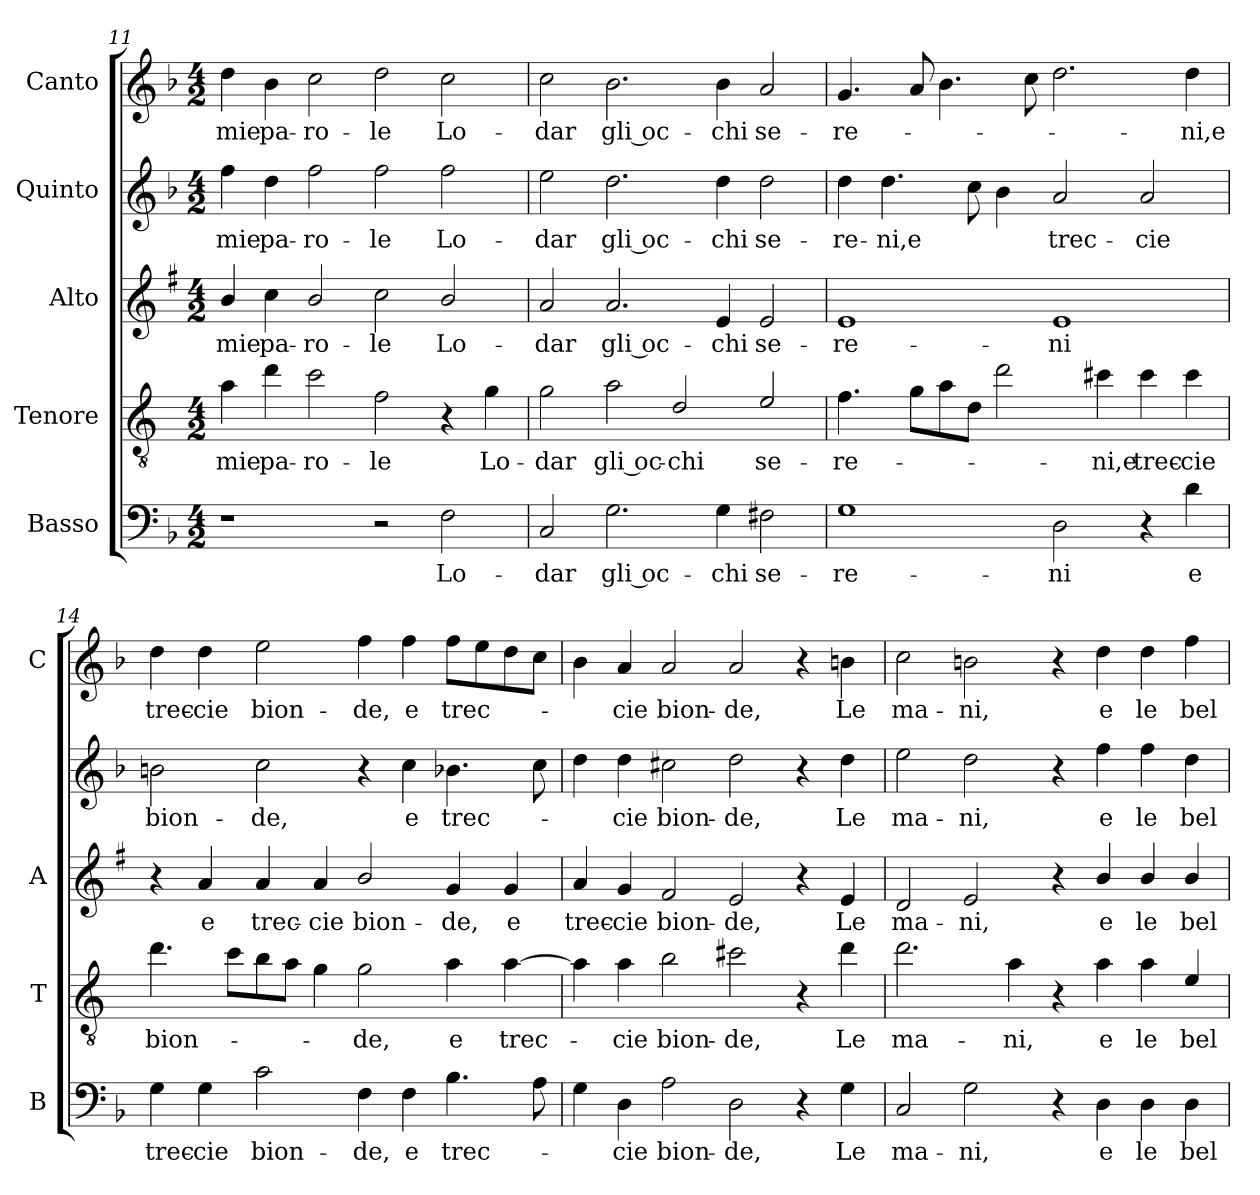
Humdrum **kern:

**kern	**text	**kern	**text	**kern	**text	**kern	**text	**kern	**text
*part5	*part5	*part4	*part4	*part3	*part3	*part2	*part2	*part1	*part1
*staff5	*staff5	*staff4	*staff4	*staff3	*staff3	*staff2	*staff2	*staff1	*staff1
*I"Basso	*	*I"Tenore	*	*I"Alto	*	*I"Quinto	*	*I"Canto	*
*I'B	*	*I'T	*	*I'A	*	*	*	*I'C	*
*clefF4	*	*clefGv2	*	*clefG2	*	*clefG2	*	*clefG2	*
*	*	*ITrd4c7	*	*ITrd1c2	*	*	*	*	*
*k[b-]	*	*k[b-]	*	*k[b-]	*	*k[b-]	*	*k[b-]	*
*F:	*	*F:	*	*F:	*	*F:	*	*F:	*
*M4/2	*	*M4/2	*	*M4/2	*	*M4/2	*	*M4/2	*
=11	=11	=11	=11	=11	=11	=11	=11	=11	=11
!	!	!	!LO:LY:b	!	!LO:LY:b	!	!LO:LY:b	!	!LO:LY:b
1r	.	4d\	mie	4a/	mie	4ff\	mie	4dd\	mie
!	!	!	!LO:LY:b	!	!LO:LY:b	!	!LO:LY:b	!	!LO:LY:b
.	.	4g\	pa-	4b-\	pa-	4dd\	pa-	4b-\	pa-
!	!	!	!LO:LY:b	!	!LO:LY:b	!	!LO:LY:b	!	!LO:LY:b
.	.	2f\	-ro-	2a/	-ro-	2ff\	-ro-	2cc\	-ro-
!	!	!	!LO:LY:b	!	!LO:LY:b	!	!LO:LY:b	!	!LO:LY:b
2r	.	2B-\	-le	2b-\	-le	2ff\	-le	2dd\	-le
!	!LO:LY:b	!	!	!	!LO:LY:b	!	!LO:LY:b	!	!LO:LY:b
2F\	Lo-	4r	.	2a/	Lo-	2ff\	Lo-	2cc\	Lo-
!	!	!	!LO:LY:b	!	!	!	!	!	!
.	.	4c\	Lo-	.	.	.	.	.	.
!!LO:LB:g=z
=12	=12	=12	=12	=12	=12	=12	=12	=12	=12
!	!LO:LY:b	!	!LO:LY:b	!	!LO:LY:b	!	!LO:LY:b	!	!LO:LY:b
2C/	-dar	2c\	-dar	2g/	-dar	2ee\	-dar	2cc\	-dar
!	!LO:LY:b	!	!LO:LY:b	!	!LO:LY:b	!	!LO:LY:b	!	!LO:LY:b
2.G\	gli oc-	2d\	gli oc-	2.g/	gli oc-	2.dd\	gli oc-	2.b-\	gli oc-
!	!	!	!LO:LY:b	!	!	!	!	!	!
.	.	2G/	-chi	.	.	.	.	.	.
!	!LO:LY:b	!	!	!	!LO:LY:b	!	!LO:LY:b	!	!LO:LY:b
4G\	-chi	.	.	4d/	-chi	4dd\	-chi	4b-\	-chi
!	!LO:LY:b	!	!LO:LY:b	!	!LO:LY:b	!	!LO:LY:b	!	!LO:LY:b
2F#X\	se-	2A/	se-	2d/	se-	2dd\	se-	2a/	se-
=13	=13	=13	=13	=13	=13	=13	=13	=13	=13
!	!LO:LY:b	!	!LO:LY:b	!	!LO:LY:b	!	!LO:LY:b	!	!LO:LY:b
1G	-re-	4.B-\	-re-	1d	-re-	4dd\	-re-	4.g/	-re-
!	!	!	!	!	!	!	!LO:LY:b	!	!
.	.	.	.	.	.	4.dd\	-ni,e	.	.
.	.	8c\L	.	.	.	.	.	8a/	.
.	.	8d\	.	.	.	.	.	4.b-\	.
.	.	8G\J	.	.	.	8cc\	.	.	.
.	.	2g\	.	.	.	4b-\	.	.	.
.	.	.	.	.	.	.	.	8cc\	.
!	!LO:LY:b	!	!	!	!LO:LY:b	!	!LO:LY:b	!	!
2D\	-ni	.	.	1d	-ni	2a/	trec-	2.dd\	.
!	!	!	!LO:LY:b	!	!	!	!	!	!
.	.	4f#X\	-ni,e	.	.	.	.	.	.
!	!	!	!LO:LY:b	!	!	!	!LO:LY:b	!	!
4r	.	4f#\	trec-	.	.	2a/	-cie	.	.
!	!LO:LY:b	!	!LO:LY:b	!	!	!	!	!	!LO:LY:b
4d\	e	4f#\	-cie	.	.	.	.	4dd\	-ni,e
=14	=14	=14	=14	=14	=14	=14	=14	=14	=14
!	!LO:LY:b	!	!LO:LY:b	!	!	!	!LO:LY:b	!	!LO:LY:b
4G\	trec-	4.g\	bion-	4r	.	2bn\	bion-	4dd\	trec-
!	!LO:LY:b	!	!	!	!LO:LY:b	!	!	!	!LO:LY:b
4G\	-cie	.	.	4g/	e	.	.	4dd\	-cie
.	.	8f\L	.	.	.	.	.	.	.
!	!LO:LY:b	!	!	!	!LO:LY:b	!	!LO:LY:b	!	!LO:LY:b
2c\	bion-	8e\	.	4g/	trec-	2cc\	-de,	2ee\	bion-
.	.	8d\J	.	.	.	.	.	.	.
!	!	!	!	!	!LO:LY:b	!	!	!	!
.	.	4c\	.	4g/	-cie	.	.	.	.
!	!LO:LY:b	!	!LO:LY:b	!	!LO:LY:b	!	!	!	!LO:LY:b
4F\	-de,	2c\	-de,	2a/	bion-	4r	.	4ff\	-de,
!	!LO:LY:b	!	!	!	!	!	!LO:LY:b	!	!LO:LY:b
4F\	e	.	.	.	.	4cc\	e	4ff\	e
!	!LO:LY:b	!	!LO:LY:b	!	!LO:LY:b	!	!LO:LY:b	!	!LO:LY:b
4.B-\	trec-	4d\	e	4f/	-de,	4.b-X\	trec-	8ff\L	trec-
.	.	.	.	.	.	.	.	8ee\	.
!	!	!	!LO:LY:b	!	!LO:LY:b	!	!	!	!
.	.	[4d\	trec-	4f/	e	.	.	8dd\	.
8A\	.	.	.	.	.	8cc\	.	8cc\J	.
!!LO:PB:g=z
=15	=15	=15	=15	=15	=15	=15	=15	=15	=15
!	!	!	!	!	!LO:LY:b	!	!	!	!
4G\	.	4d\]	.	4g/	trec-	4dd\	.	4b-\	.
!	!LO:LY:b	!	!LO:LY:b	!	!LO:LY:b	!	!LO:LY:b	!	!LO:LY:b
4D\	-cie	4d\	-cie	4f/	-cie	4dd\	-cie	4a/	-cie
!	!LO:LY:b	!	!LO:LY:b	!	!LO:LY:b	!	!LO:LY:b	!	!LO:LY:b
2A\	bion-	2e\	bion-	2e/	bion-	2cc#X\	bion-	2a/	bion-
!	!LO:LY:b	!	!LO:LY:b	!	!LO:LY:b	!	!LO:LY:b	!	!LO:LY:b
2D\	-de,	2f#X\	-de,	2d/	-de,	2dd\	-de,	2a/	-de,
4r	.	4r	.	4r	.	4r	.	4r	.
!	!LO:LY:b	!	!LO:LY:b	!	!LO:LY:b	!	!LO:LY:b	!	!LO:LY:b
4G\	Le	4g\	Le	4d/	Le	4dd\	Le	4bn\	Le
=16	=16	=16	=16	=16	=16	=16	=16	=16	=16
!	!LO:LY:b	!	!LO:LY:b	!	!LO:LY:b	!	!LO:LY:b	!	!LO:LY:b
2C/	ma-	2.g\	ma-	2c/	ma-	2ee\	ma-	2cc\	ma-
!	!LO:LY:b	!	!	!	!LO:LY:b	!	!LO:LY:b	!	!LO:LY:b
2G\	-ni,	.	.	2d/	-ni,	2dd\	-ni,	2bn\	-ni,
!	!	!	!LO:LY:b	!	!	!	!	!	!
.	.	4d\	-ni,	.	.	.	.	.	.
4r	.	4r	.	4r	.	4r	.	4r	.
!	!LO:LY:b	!	!LO:LY:b	!	!LO:LY:b	!	!LO:LY:b	!	!LO:LY:b
4D\	e	4d\	e	4a/	e	4ff\	e	4dd\	e
!	!LO:LY:b	!	!LO:LY:b	!	!LO:LY:b	!	!LO:LY:b	!	!LO:LY:b
4D\	le	4d\	le	4a/	le	4ff\	le	4dd\	le
!	!LO:LY:b	!	!LO:LY:b	!	!LO:LY:b	!	!LO:LY:b	!	!LO:LY:b
4D\	bel-	4A/	bel-	4a/	bel-	4dd\	bel-	4ff\	bel-
=	=	=	=	=	=	=	=	=	=
*-	*-	*-	*-	*-	*-	*-	*-	*-	*-
